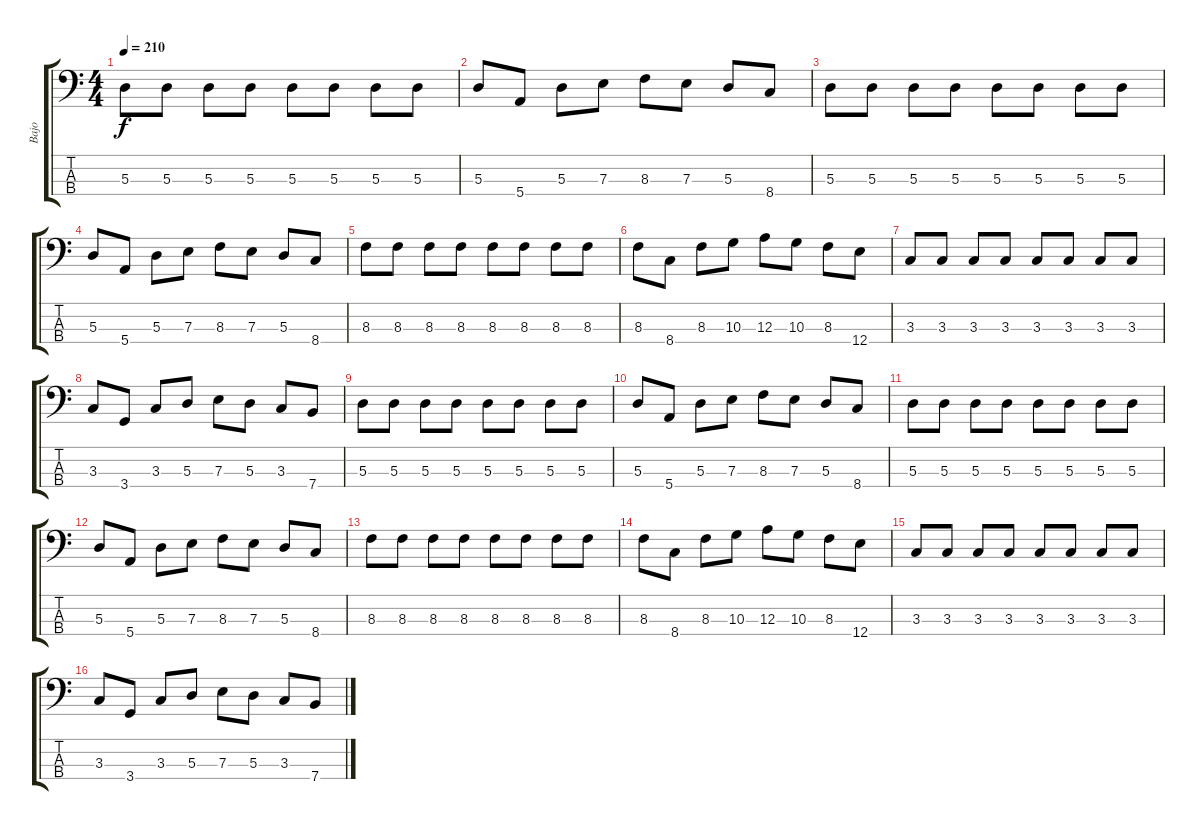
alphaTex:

\track ("Bajo" "Bajo") {instrument electricbasspick}
\staff {score tabs}
\tuning (G2 D2 A1 E1) {hide}
\ts (4 4)
\tempo 210
\clef f4
\ks c
5.3.8{dy f} 5.3.8 5.3.8 5.3.8 5.3.8 5.3.8 5.3.8 5.3.8 |
5.3.8 5.4.8 5.3.8 7.3.8 8.3.8 7.3.8 5.3.8 8.4.8 |
5.3.8 5.3.8 5.3.8 5.3.8 5.3.8 5.3.8 5.3.8 5.3.8 |
5.3.8 5.4.8 5.3.8 7.3.8 8.3.8 7.3.8 5.3.8 8.4.8 |
8.3.8 8.3.8 8.3.8 8.3.8 8.3.8 8.3.8 8.3.8 8.3.8 |
8.3.8 8.4.8 8.3.8 10.3.8 12.3.8 10.3.8 8.3.8 12.4.8 |
3.3.8 3.3.8 3.3.8 3.3.8 3.3.8 3.3.8 3.3.8 3.3.8 |
3.3.8 3.4.8 3.3.8 5.3.8 7.3.8 5.3.8 3.3.8 7.4.8 |
5.3.8 5.3.8 5.3.8 5.3.8 5.3.8 5.3.8 5.3.8 5.3.8 |
5.3.8 5.4.8 5.3.8 7.3.8 8.3.8 7.3.8 5.3.8 8.4.8 |
5.3.8 5.3.8 5.3.8 5.3.8 5.3.8 5.3.8 5.3.8 5.3.8 |
5.3.8 5.4.8 5.3.8 7.3.8 8.3.8 7.3.8 5.3.8 8.4.8 |
8.3.8 8.3.8 8.3.8 8.3.8 8.3.8 8.3.8 8.3.8 8.3.8 |
8.3.8 8.4.8 8.3.8 10.3.8 12.3.8 10.3.8 8.3.8 12.4.8 |
3.3.8 3.3.8 3.3.8 3.3.8 3.3.8 3.3.8 3.3.8 3.3.8 |
3.3.8 3.4.8 3.3.8 5.3.8 7.3.8 5.3.8 3.3.8 7.4.8
